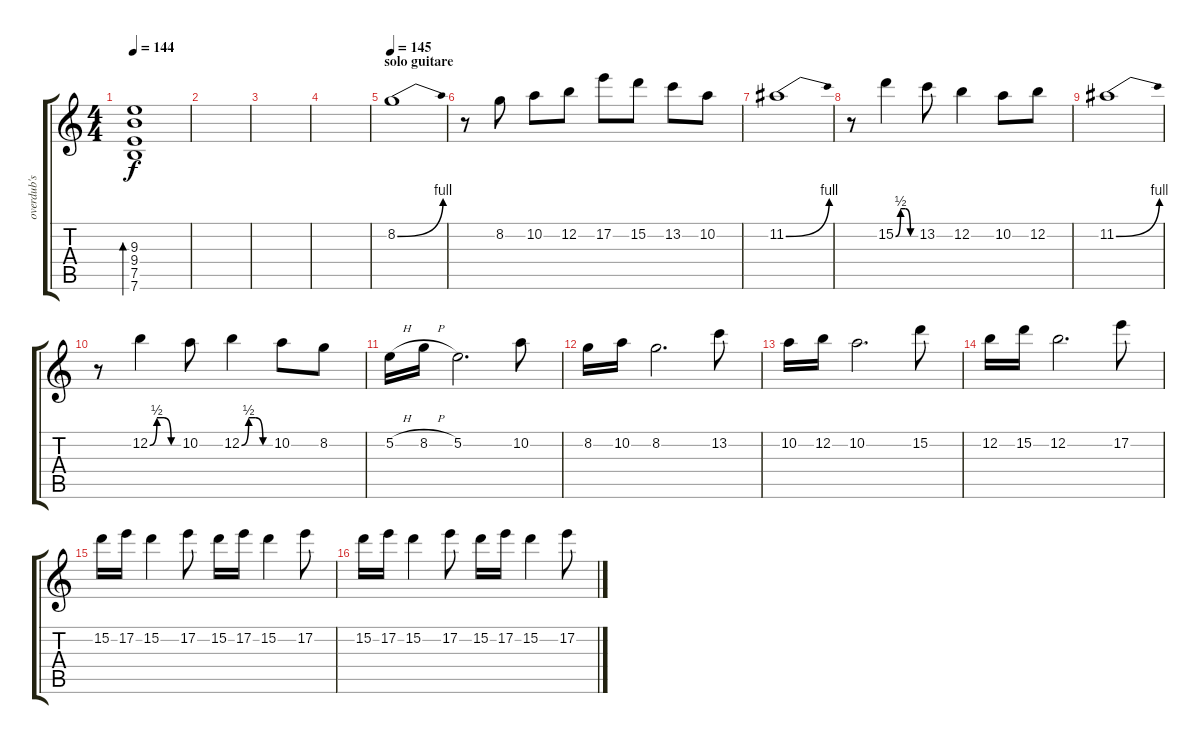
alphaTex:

\track ("overdub's guitare" "overdub's ") {instrument overdrivenguitar}
\staff {score tabs}
\tuning (E4 B3 G3 D3 A2 E2) {hide}
\ts (4 4)
\tempo 144
\clef g2
\ks c
(9.3 9.4 7.5 7.6).1{bd 240 dy f} |
|
|
|
\section ("" "solo guitare")
\tempo 145
8.2{be (bend 0 0 60 4)}.1{volume 16} |
r.8 8.2.8 10.2.8 12.2.8 17.2.8 15.2.8 13.2.8 10.2.8 |
11.2{be (bend 0 0 60 4)}.1 |
r.8 15.2{be (custom 0 0 15 2 30 2 45 0 60 0)}.4 13.2.8 12.2.4 10.2.8 12.2.8 |
11.2{be (bend 0 0 60 4)}.1 |
r.8 12.2{be (custom 0 0 15 2 30 2 45 0 60 0)}.4 10.2.8 12.2{be (custom 0 0 15 2 30 2 45 0 60 0)}.4 10.2.8 8.2.8 |
5.2{h}.16 8.2{h}.16 5.2.2{d} 10.2.8 |
8.2.16 10.2.16 8.2.2{d} 13.2.8 |
10.2.16 12.2.16 10.2.2{d} 15.2.8 |
12.2.16 15.2.16 12.2.2{d} 17.2.8 |
15.2.16 17.2.16 15.2.4 17.2.8 15.2.16 17.2.16 15.2.4 17.2.8 |
15.2.16 17.2.16 15.2.4 17.2.8 15.2.16 17.2.16 15.2.4 17.2.8
